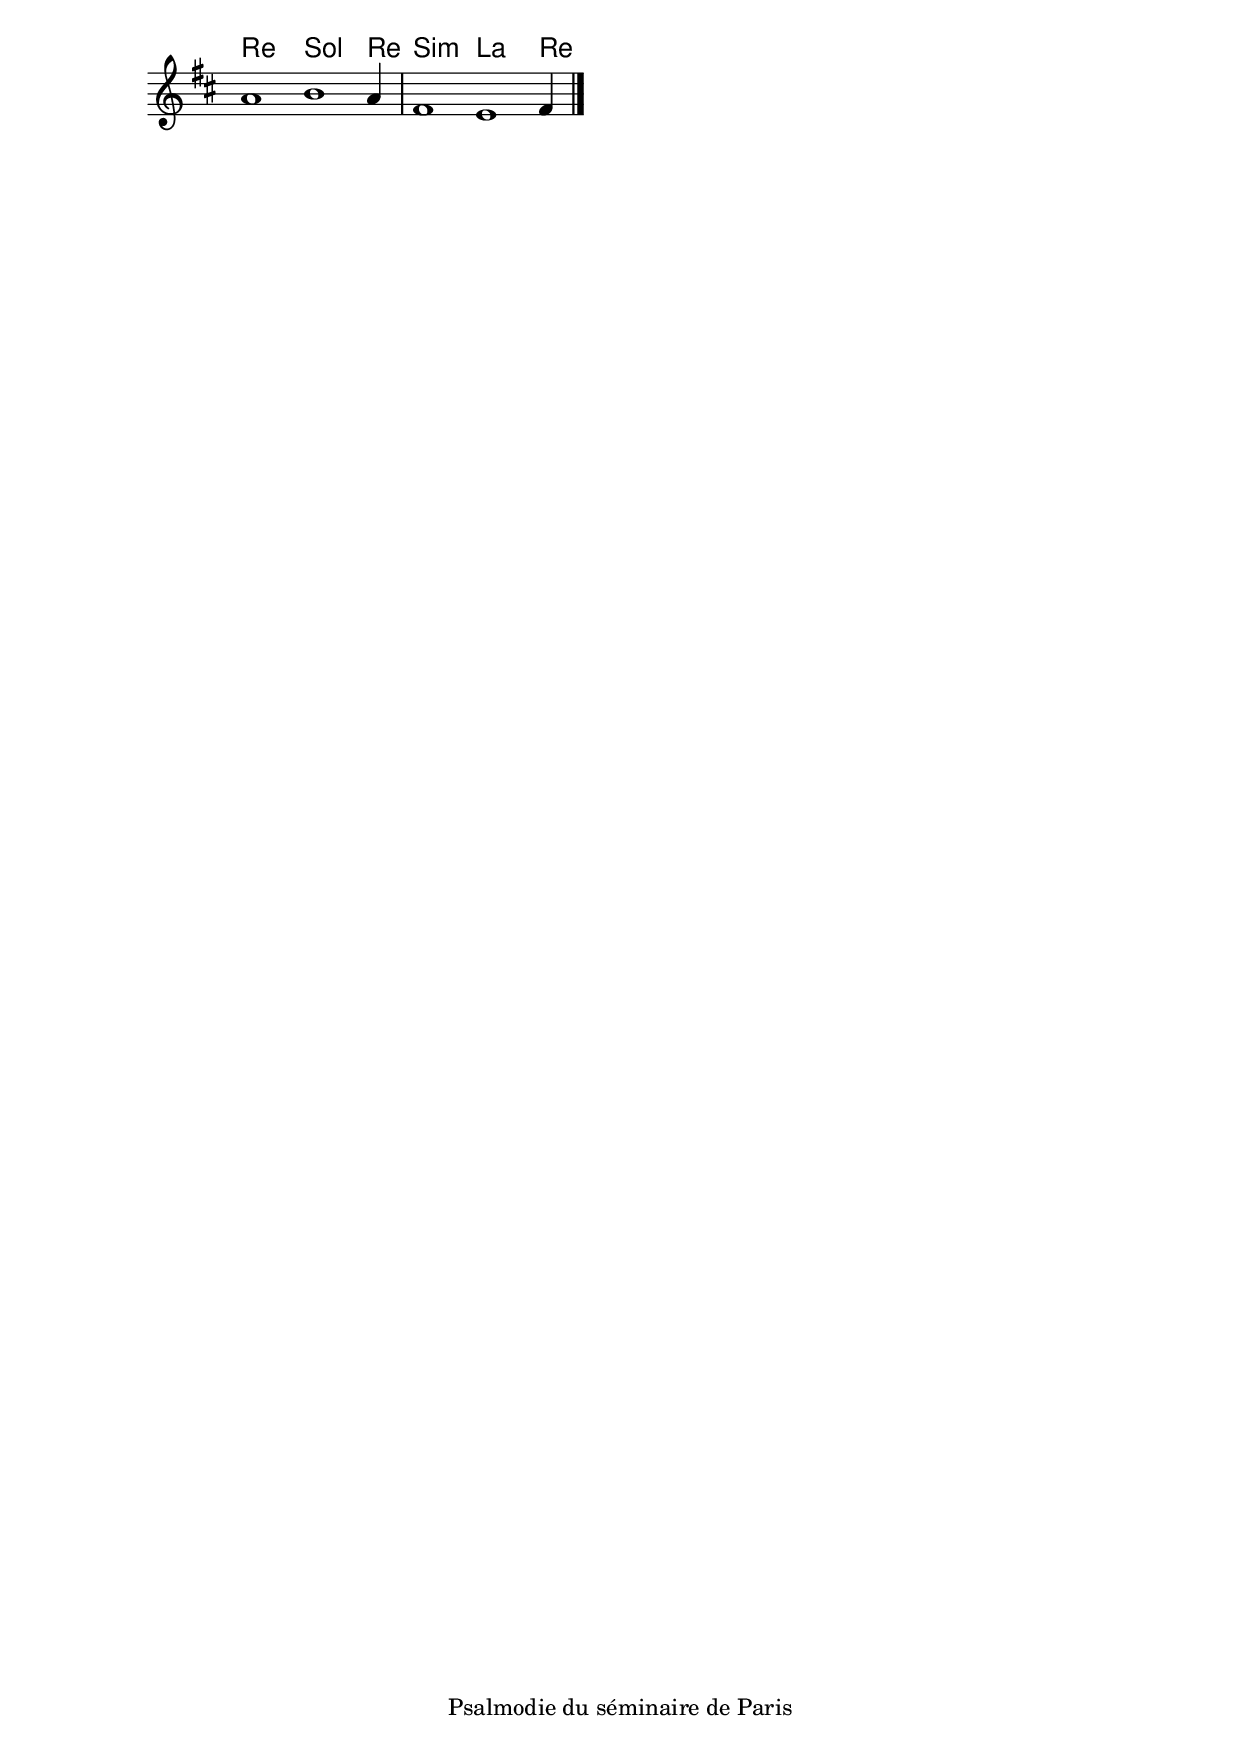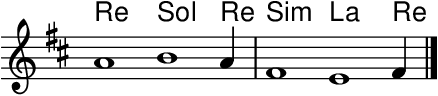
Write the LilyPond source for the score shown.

#(ly:set-option 'crop #t)
\version "2.20.0"
\language "italiano"

stemOff = \hide Staff.Stem
stemOn  = \undo \stemOff

\header {
  %title = "Psaume 64"
  %tagline = ##f
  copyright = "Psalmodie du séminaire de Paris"
}

\score {
  <<
    \new ChordNames {
      \set chordChanges = ##t
      \chordmode { 
        re1 sol1 re4 
        si1:m la1 re4
      }
    }
    \new Staff \with { \remove "Time_signature_engraver" }
    \relative
    {
      \key re \major
      \cadenzaOn
      \stemOff la'1 si1 \stemOn la4
      \bar "|"
      \stemOff fad1 mi1 \stemOn fad4
      \bar "|."
    }
  >>
}
